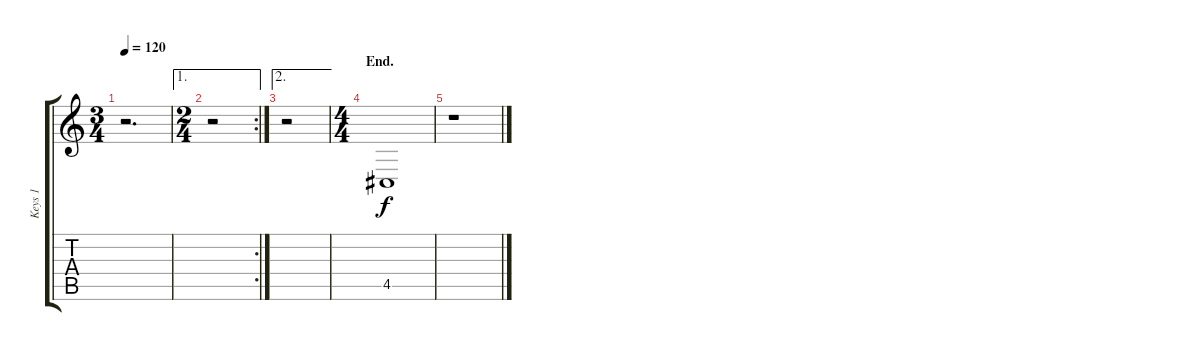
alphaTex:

\track ("Keys 1" "Keys 1") {instrument musicbox}
\staff {score tabs}
\tuning (E4 B3 G3 D3 A2 E2) {hide}
\ts (3 4)
\tempo 120
\clef g2
\ks c
r.2{d dy f} |
\ae 1
\rc 2
\ts (2 4)
r.2 |
\ae 2
r.2 |
\ts (4 4)
\section ("" "End.")
4.5.1 |
r.1
